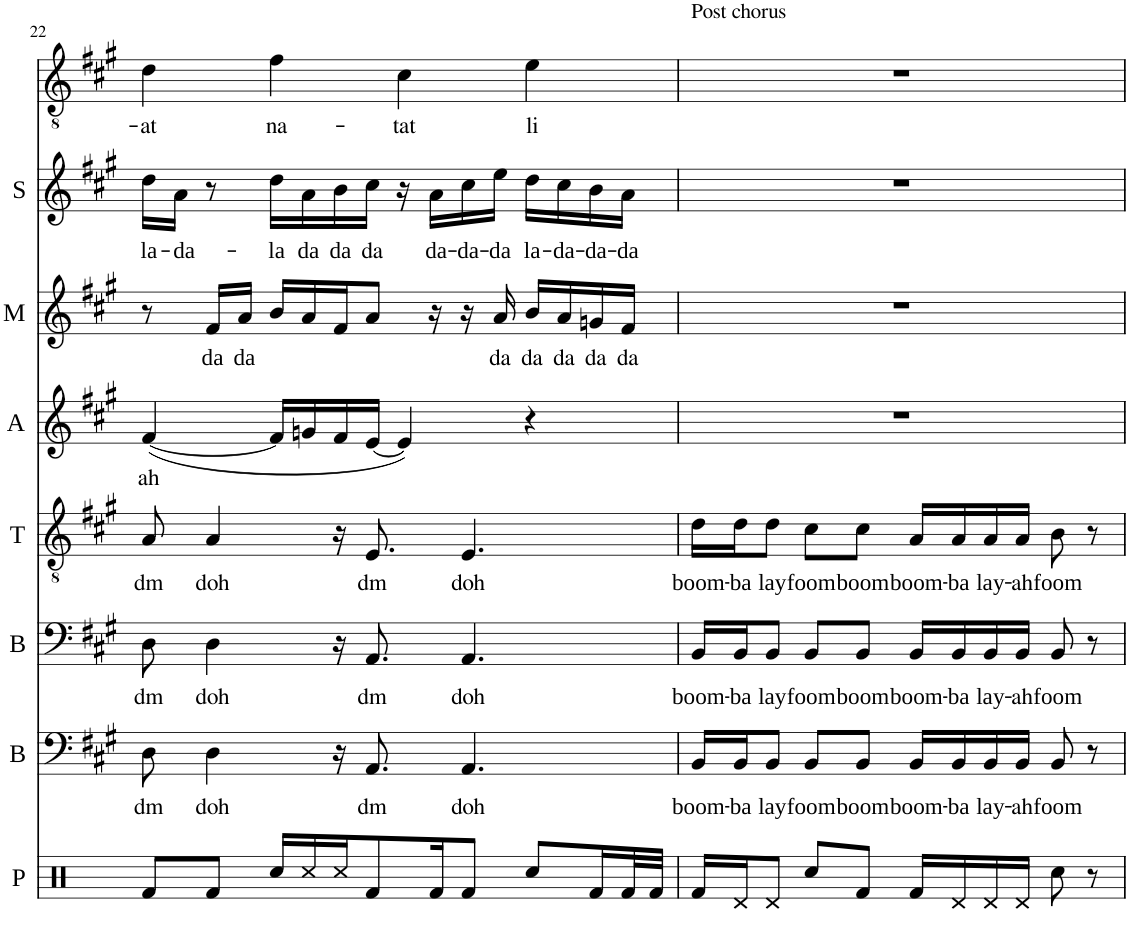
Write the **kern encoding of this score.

**kern	**kern	**text	**kern	**text	**kern	**text	**kern	**text	**kern	**text	**kern	**text	**kern	**text
*part8	*part7	*part7	*part6	*part6	*part5	*part5	*part4	*part4	*part3	*part3	*part2	*part2	*part1	*part1
*staff8	*staff7	*staff7	*staff6	*staff6	*staff5	*staff5	*staff4	*staff4	*staff3	*staff3	*staff2	*staff2	*staff1	*staff1
*I"Perc	*I"Bass	*	*I"Baritone	*	*I"Tenor	*	*I"Alto	*	*I"Mezzo	*	*I"Soprano	*	*I"Solo	*
*I'P	*I'B	*	*I'B	*	*I'T	*	*I'A	*	*I'M	*	*I'S	*	*	*
!!LO:PB:g=z
*clefX	*clefF4	*	*clefF4	*	*clefGv2	*	*clefG2	*	*clefG2	*	*clefG2	*	*clefGv2	*
*k[]	*k[f#c#g#]	*	*k[f#c#g#]	*	*k[f#c#g#]	*	*k[f#c#g#]	*	*k[f#c#g#]	*	*k[f#c#g#]	*	*k[f#c#g#]	*
*M4/4	*M4/4	*	*M4/4	*	*M4/4	*	*M4/4	*	*M4/4	*	*M4/4	*	*M4/4	*
=22	=22	=22	=22	=22	=22	=22	=22	=22	=22	=22	=22	=22	=22	=22
!	!	!LO:LY:b	!	!LO:LY:b	!	!LO:LY:b	!	!LO:LY:b	!	!	!	!LO:LY:b	!	!LO:LY:b
8Rf/L	8D\	dm	8D\	dm	8A/	dm	([4f#/	ah	8r	.	16dd\LL	la-	4d\	-at
!	!	!	!	!	!	!	!	!	!	!	!	!LO:LY:b	!	!
.	.	.	.	.	.	.	.	.	.	.	16a\JJ	-da-	.	.
!	!	!LO:LY:b	!	!LO:LY:b	!	!LO:LY:b	!	!	!	!LO:LY:b	!	!	!	!
8Rf/J	4D\	doh	4D\	doh	4A/	doh	.	.	16f#/LL	da	8r	.	.	.
!	!	!	!	!	!	!	!	!	!	!LO:LY:b	!	!	!	!
.	.	.	.	.	.	.	.	.	16a/JJ	da	.	.	.	.
!	!	!	!	!	!	!	!	!	!	!	!	!LO:LY:b	!	!LO:LY:b
16Rcc/LL	.	.	.	.	.	.	16f#/LL]	.	16b/LL	.	16dd\LL	-la	4f#\	na-
!	!	!	!	!	!	!	!	!	!	!	!	!LO:LY:b	!	!
16Rcc/	.	.	.	.	.	.	16gn/	.	16a/	.	16a\	da	.	.
!	!	!	!	!	!	!	!	!	!	!	!	!LO:LY:b	!	!
16Rcc/J	16r	.	16r	.	16r	.	16f#/	.	16f#/J	.	16b\	da	.	.
!	!	!LO:LY:b	!	!LO:LY:b	!	!LO:LY:b	!	!	!	!	!	!LO:LY:b	!	!
8Rf/	8.AA/	dm	8.AA/	dm	8.E/	dm	[16e/JJ	.	8a/J	.	16cc#\JJ	da	.	.
!	!	!	!	!	!	!	!	!	!	!	!	!	!	!LO:LY:b
.	.	.	.	.	.	.	4e/])	.	.	.	16r	.	4c#\	-tat
!	!	!	!	!	!	!	!	!	!	!	!	!LO:LY:b	!	!
16Rf/K	.	.	.	.	.	.	.	.	16r	.	16a\LL	da-	.	.
!	!	!LO:LY:b	!	!LO:LY:b	!	!LO:LY:b	!	!	!	!	!	!LO:LY:b	!	!
8Rf/J	4.AA/	doh	4.AA/	doh	4.E/	doh	.	.	16r	.	16cc#\	-da-	.	.
!	!	!	!	!	!	!	!	!	!	!LO:LY:b	!	!LO:LY:b	!	!
.	.	.	.	.	.	.	.	.	16a/	da	16ee\JJ	-da	.	.
!	!	!	!	!	!	!	!	!	!	!LO:LY:b	!	!LO:LY:b	!	!LO:LY:b
8Rcc/L	.	.	.	.	.	.	4r	.	16b/LL	da	16dd\LL	la-	4e\	li
!	!	!	!	!	!	!	!	!	!	!LO:LY:b	!	!LO:LY:b	!	!
.	.	.	.	.	.	.	.	.	16a/	da	16cc#\	-da-	.	.
!	!	!	!	!	!	!	!	!	!	!LO:LY:b	!	!LO:LY:b	!	!
16Rf/L	.	.	.	.	.	.	.	.	16gn/	da	16b\	-da-	.	.
!	!	!	!	!	!	!	!	!	!	!LO:LY:b	!	!LO:LY:b	!	!
32Rf/L	.	.	.	.	.	.	.	.	16f#/JJ	da	16a\JJ	-da	.	.
32Rf/JJJ	.	.	.	.	.	.	.	.	.	.	.	.	.	.
=23	=23	=23	=23	=23	=23	=23	=23	=23	=23	=23	=23	=23	=23	=23
!	!	!	!	!	!	!	!	!	!	!	!	!	!LO:TX:a:t=Post chorus	!
!	!	!LO:LY:b	!	!LO:LY:b	!	!LO:LY:b	!	!	!	!	!	!	!	!
16Rf/LL	16BB/LL	boom-	16BB/LL	boom-	16d\LL	boom-	1r	.	1r	.	1r	.	1r	.
!	!	!LO:LY:b	!	!LO:LY:b	!	!LO:LY:b	!	!	!	!	!	!	!	!
16Rd/J	16BB/J	-ba	16BB/J	-ba	16d\J	-ba	.	.	.	.	.	.	.	.
!	!	!LO:LY:b	!	!LO:LY:b	!	!LO:LY:b	!	!	!	!	!	!	!	!
8Rd/J	8BB/J	lay	8BB/J	lay	8d\J	lay	.	.	.	.	.	.	.	.
!	!	!LO:LY:b	!	!LO:LY:b	!	!LO:LY:b	!	!	!	!	!	!	!	!
8Rcc/L	8BB/L	foom	8BB/L	foom	8c#\L	foom	.	.	.	.	.	.	.	.
!	!	!LO:LY:b	!	!LO:LY:b	!	!LO:LY:b	!	!	!	!	!	!	!	!
8Rf/J	8BB/J	boom	8BB/J	boom	8c#\J	boom	.	.	.	.	.	.	.	.
!	!	!LO:LY:b	!	!LO:LY:b	!	!LO:LY:b	!	!	!	!	!	!	!	!
16Rf/LL	16BB/LL	boom-	16BB/LL	boom-	16A/LL	boom-	.	.	.	.	.	.	.	.
!	!	!LO:LY:b	!	!LO:LY:b	!	!LO:LY:b	!	!	!	!	!	!	!	!
16Rd/	16BB/	-ba	16BB/	-ba	16A/	-ba	.	.	.	.	.	.	.	.
!	!	!LO:LY:b	!	!LO:LY:b	!	!LO:LY:b	!	!	!	!	!	!	!	!
16Rd/	16BB/	lay-	16BB/	lay-	16A/	lay-	.	.	.	.	.	.	.	.
!	!	!LO:LY:b	!	!LO:LY:b	!	!LO:LY:b	!	!	!	!	!	!	!	!
16Rd/JJ	16BB/JJ	-ah	16BB/JJ	-ah	16A/JJ	-ah	.	.	.	.	.	.	.	.
!	!	!LO:LY:b	!	!LO:LY:b	!	!LO:LY:b	!	!	!	!	!	!	!	!
8Rcc\	8BB/	foom	8BB/	foom	8B\	foom	.	.	.	.	.	.	.	.
8r	8r	.	8r	.	8r	.	.	.	.	.	.	.	.	.
=	=	=	=	=	=	=	=	=	=	=	=	=	=	=
*-	*-	*-	*-	*-	*-	*-	*-	*-	*-	*-	*-	*-	*-	*-
